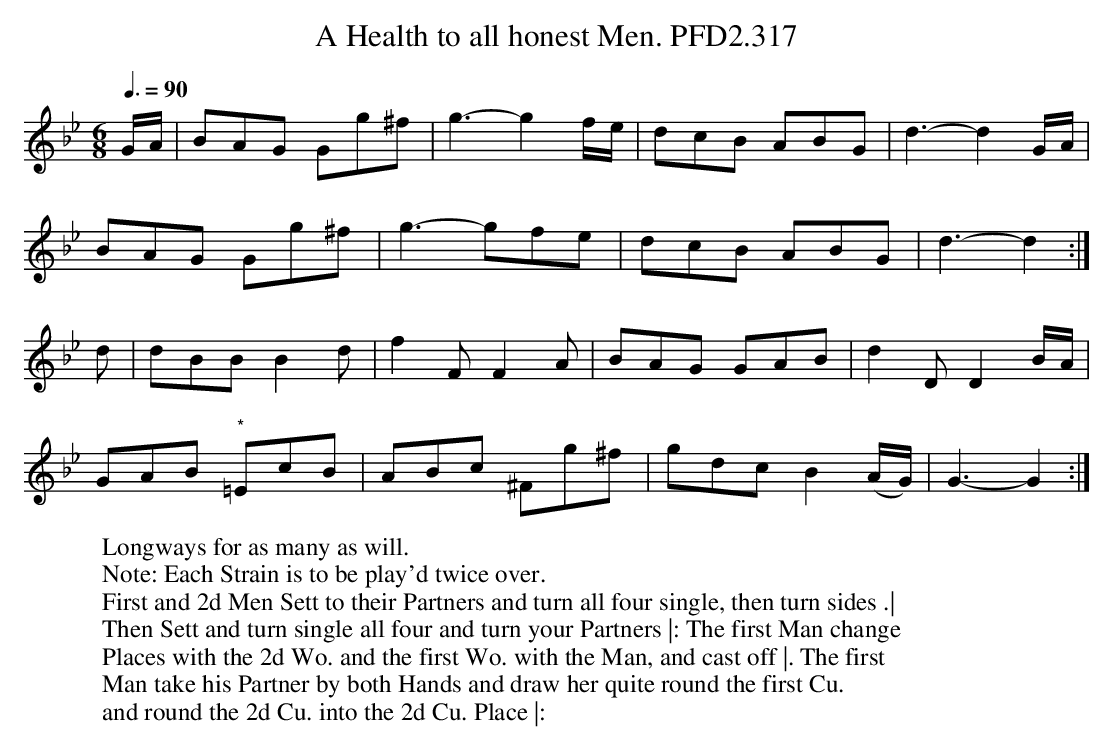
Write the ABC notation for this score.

X:1
T:Health to all honest Men. PFD2.317, A
M:6/8
L:1/8
W:Longways for as many as will.
W:Note: Each Strain is to be play'd twice over.
W:First and 2d Men Sett to their Partners and turn all four single, then turn sides .|
W:Then Sett and turn single all four and turn your Partners |: The first Man change
W:Places with the 2d Wo. and the first Wo. with the Man, and cast off |. The first
W:Man take his Partner by both Hands and draw her quite round the first Cu.
W:and round the 2d Cu. into the 2d Cu. Place |:
Q:3/8=90
K:Gm
G/A/ | BAG Gg^f | g3-g2f/e/ | dcB ABG | d3- d2 G/A/ |
BAG Gg^f | g3-gfe | dcB ABG | d3- d2 :|
d | dBB B2d | f2F F2A | BAG GAB | d2D D2B/A/ |
GAB "*"=EcB | ABc ^Fg^f | gdc B2(A/G/) | G3- G2 :|
